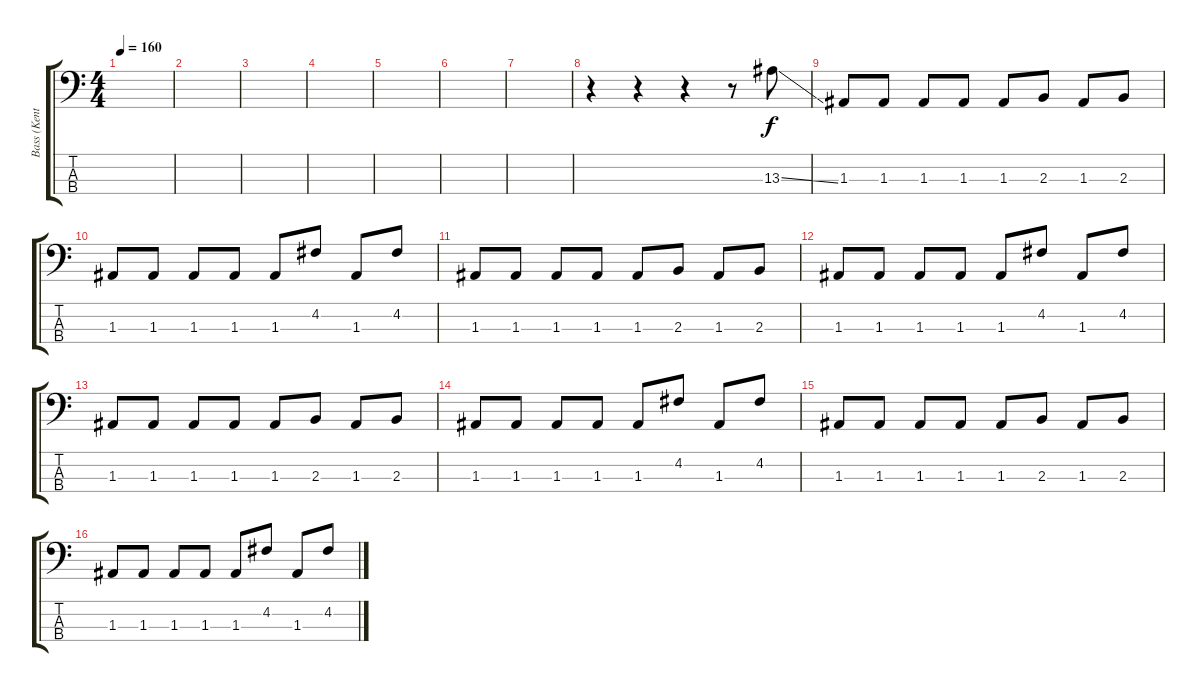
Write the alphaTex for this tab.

\track ("Bass (Kent)" "Bass (Kent") {instrument electricbassfinger}
\staff {score tabs}
\tuning (G2 D2 A1 E1) {hide}
\ts (4 4)
\tempo 160
\clef f4
\ks c
|
|
|
|
|
|
|
r.4 r.4 r.4 r.8 13.3{ss}.8 |
1.3.8 1.3.8 1.3.8 1.3.8 1.3.8 2.3.8 1.3.8 2.3.8 |
1.3.8 1.3.8 1.3.8 1.3.8 1.3.8 4.2.8 1.3.8 4.2.8 |
1.3.8 1.3.8 1.3.8 1.3.8 1.3.8 2.3.8 1.3.8 2.3.8 |
1.3.8 1.3.8 1.3.8 1.3.8 1.3.8 4.2.8 1.3.8 4.2.8 |
1.3.8 1.3.8 1.3.8 1.3.8 1.3.8 2.3.8 1.3.8 2.3.8 |
1.3.8 1.3.8 1.3.8 1.3.8 1.3.8 4.2.8 1.3.8 4.2.8 |
1.3.8 1.3.8 1.3.8 1.3.8 1.3.8 2.3.8 1.3.8 2.3.8 |
1.3.8 1.3.8 1.3.8 1.3.8 1.3.8 4.2.8 1.3.8 4.2.8
